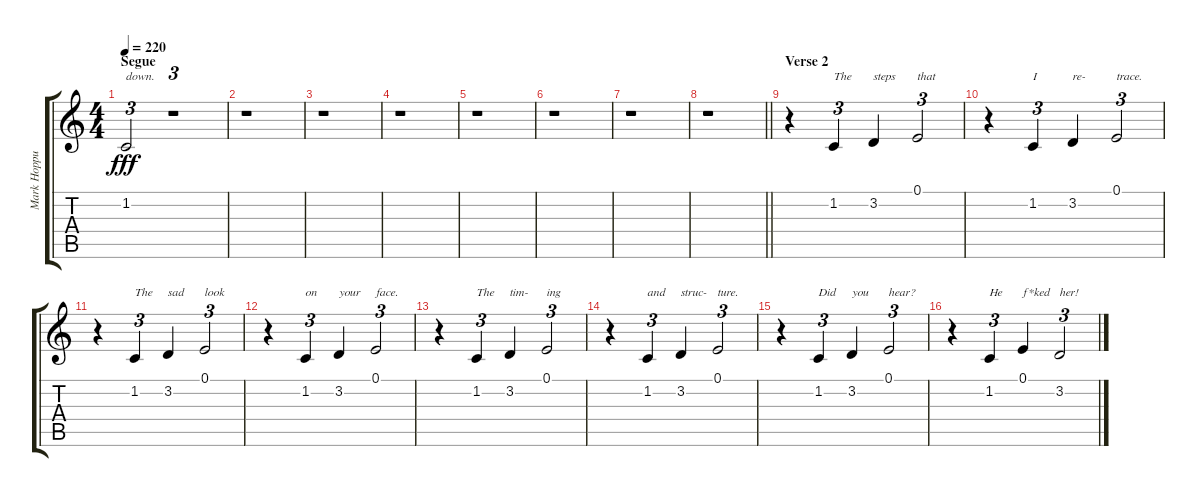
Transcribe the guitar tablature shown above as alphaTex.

\track ("Mark Hoppus - Vocals" "Mark Hoppu") {instrument lead2sawtooth}
\staff {score tabs}
\tuning (E4 B3 G3 D3 A2 E2) {hide}
\ts (4 4)
\section ("" "Segue")
\tempo 220
\clef g2
\ks c
1.2.2{tu (3 2) txt "down." dy fff} r.1{tu (3 2)} |
r.1 |
r.1 |
r.1 |
r.1 |
r.1 |
r.1 |
\barLineRight lightlight
r.1 |
\section ("" "Verse 2")
r.4{volume 16} 1.2.4{tu (3 2) txt "The"} 3.2.4{txt "steps"} 0.1.2{tu (3 2) txt "that"} |
r.4 1.2.4{tu (3 2) txt "I"} 3.2.4{txt "re-"} 0.1.2{tu (3 2) txt "trace."} |
r.4 1.2.4{tu (3 2) txt "The"} 3.2.4{txt "sad"} 0.1.2{tu (3 2) txt "look"} |
r.4 1.2.4{tu (3 2) txt "on"} 3.2.4{txt "your"} 0.1.2{tu (3 2) txt "face."} |
r.4 1.2.4{tu (3 2) txt "The"} 3.2.4{txt "tim-"} 0.1.2{tu (3 2) txt "ing"} |
r.4 1.2.4{tu (3 2) txt "and"} 3.2.4{txt "struc-"} 0.1.2{tu (3 2) txt "ture."} |
r.4 1.2.4{tu (3 2) txt "Did"} 3.2.4{txt "you"} 0.1.2{tu (3 2) txt "hear?"} |
r.4 1.2.4{tu (3 2) txt "He"} 0.1.4{txt "f*ked"} 3.2.2{tu (3 2) txt "her!"}
